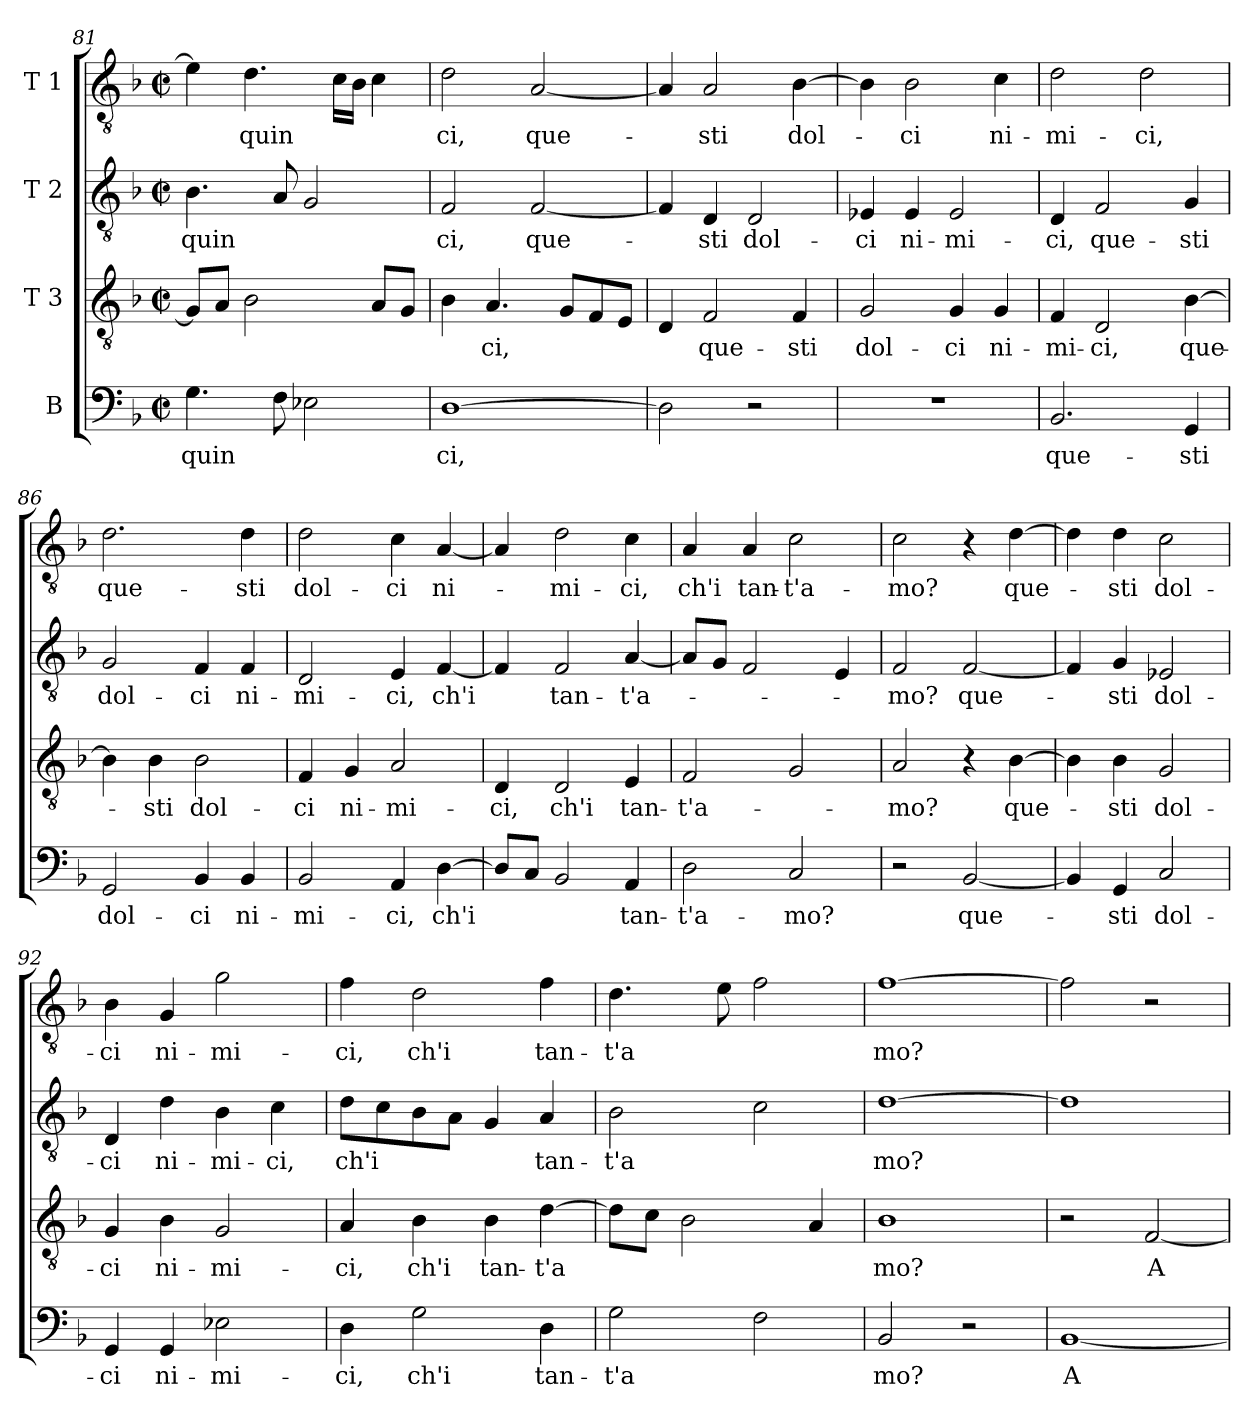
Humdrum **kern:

**kern	**text	**kern	**text	**kern	**text	**kern	**text
*part4	*part4	*part3	*part3	*part2	*part2	*part1	*part1
*staff4	*staff4	*staff3	*staff3	*staff2	*staff2	*staff1	*staff1
*I"B	*	*I"T 3	*	*I"T 2	*	*I"T 1	*
*clefF4	*	*clefGv2	*	*clefGv2	*	*clefGv2	*
*k[b-]	*	*k[b-]	*	*k[b-]	*	*k[b-]	*
*F:	*	*F:	*	*F:	*	*F:	*
*M2/2	*	*M2/2	*	*M2/2	*	*M2/2	*
*met(c|)	*	*met(c|)	*	*met(c|)	*	*met(c|)	*
=81	=81	=81	=81	=81	=81	=81	=81
!	!LO:LY:b	!	!	!	!LO:LY:b	!	!
4.G\	quin	8G/L]	.	4.B-\	quin	4e-\]	.
.	.	8A/J	.	.	.	.	.
!	!	!	!	!	!	!	!LO:LY:b
.	.	2B-\	.	.	.	4.d\	quin
8F\	.	.	.	8A/	.	.	.
2E-X\	.	.	.	2G/	.	.	.
.	.	.	.	.	.	16c\LL	.
.	.	.	.	.	.	16B-\JJ	.
.	.	8A/L	.	.	.	4c\	.
.	.	8G/J	.	.	.	.	.
!!LO:LB:g=z
=82	=82	=82	=82	=82	=82	=82	=82
!	!LO:LY:b	!	!	!	!LO:LY:b	!	!LO:LY:b
[1D	ci,	4B-\	.	2F/	ci,	2d\	ci,
!	!	!	!LO:LY:b	!	!	!	!
.	.	4.A/	ci,	.	.	.	.
!	!	!	!	!	!LO:LY:b	!	!LO:LY:b
.	.	.	.	[2F/	que-	[2A/	que-
.	.	8G/L	.	.	.	.	.
.	.	8F/	.	.	.	.	.
.	.	8E/J	.	.	.	.	.
=83	=83	=83	=83	=83	=83	=83	=83
2D\]	.	4D/	.	4F/]	.	4A/]	.
!	!	!	!LO:LY:b	!	!LO:LY:b	!	!LO:LY:b
.	.	2F/	que-	4D/	-sti	2A/	-sti
!	!	!	!	!	!LO:LY:b	!	!
2r	.	.	.	2D/	dol-	.	.
!	!	!	!LO:LY:b	!	!	!	!LO:LY:b
.	.	4F/	-sti	.	.	[4B-\	dol-
=84	=84	=84	=84	=84	=84	=84	=84
!	!	!	!LO:LY:b	!	!LO:LY:b	!	!
1r	.	2G/	dol-	4E-X/	-ci	4B-\]	.
!	!	!	!	!	!LO:LY:b	!	!LO:LY:b
.	.	.	.	4E-/	ni-	2B-\	-ci
!	!	!	!LO:LY:b	!	!LO:LY:b	!	!
.	.	4G/	-ci	2E-/	-mi-	.	.
!	!	!	!LO:LY:b	!	!	!	!LO:LY:b
.	.	4G/	ni-	.	.	4c\	ni-
=85	=85	=85	=85	=85	=85	=85	=85
!	!LO:LY:b	!	!LO:LY:b	!	!LO:LY:b	!	!LO:LY:b
2.BB-/	que-	4F/	-mi-	4D/	-ci,	2d\	-mi-
!	!	!	!LO:LY:b	!	!LO:LY:b	!	!
.	.	2D/	-ci,	2F/	que-	.	.
!	!	!	!	!	!	!	!LO:LY:b
.	.	.	.	.	.	2d\	-ci,
!	!LO:LY:b	!	!LO:LY:b	!	!LO:LY:b	!	!
4GG/	-sti	[4B-\	que-	4G/	-sti	.	.
=86	=86	=86	=86	=86	=86	=86	=86
!	!LO:LY:b	!	!	!	!LO:LY:b	!	!LO:LY:b
2GG/	dol-	4B-\]	.	2G/	dol-	2.d\	que-
!	!	!	!LO:LY:b	!	!	!	!
.	.	4B-\	-sti	.	.	.	.
!	!LO:LY:b	!	!LO:LY:b	!	!LO:LY:b	!	!
4BB-/	-ci	2B-\	dol-	4F/	-ci	.	.
!	!LO:LY:b	!	!	!	!LO:LY:b	!	!LO:LY:b
4BB-/	ni-	.	.	4F/	ni-	4d\	-sti
!!LO:PB:g=z
=87	=87	=87	=87	=87	=87	=87	=87
!	!LO:LY:b	!	!LO:LY:b	!	!LO:LY:b	!	!LO:LY:b
2BB-/	-mi-	4F/	-ci	2D/	-mi-	2d\	dol-
!	!	!	!LO:LY:b	!	!	!	!
.	.	4G/	ni-	.	.	.	.
!	!LO:LY:b	!	!LO:LY:b	!	!LO:LY:b	!	!LO:LY:b
4AA/	-ci,	2A/	-mi-	4E/	-ci,	4c\	-ci
!	!LO:LY:b	!	!	!	!LO:LY:b	!	!LO:LY:b
[4D\	ch'i	.	.	[4F/	ch'i	[4A/	ni-
=88	=88	=88	=88	=88	=88	=88	=88
!	!	!	!LO:LY:b	!	!	!	!
8D/L]	.	4D/	-ci,	4F/]	.	4A/]	.
8C/J	.	.	.	.	.	.	.
!	!	!	!LO:LY:b	!	!LO:LY:b	!	!LO:LY:b
2BB-/	.	2D/	ch'i	2F/	tan-	2d\	-mi-
!	!LO:LY:b	!	!LO:LY:b	!	!LO:LY:b	!	!LO:LY:b
4AA/	tan-	4E/	tan-	[4A/	-t'a-	4c\	-ci,
=89	=89	=89	=89	=89	=89	=89	=89
!	!LO:LY:b	!	!LO:LY:b	!	!	!	!LO:LY:b
2D\	-t'a-	2F/	-t'a-	8A/L]	.	4A/	ch'i
.	.	.	.	8G/J	.	.	.
!	!	!	!	!	!	!	!LO:LY:b
.	.	.	.	2F/	.	4A/	tan-
!	!LO:LY:b	!	!	!	!	!	!LO:LY:b
2C/	-mo?	2G/	.	.	.	2c\	-t'a-
.	.	.	.	4E/	.	.	.
=90	=90	=90	=90	=90	=90	=90	=90
!	!	!	!LO:LY:b	!	!LO:LY:b	!	!LO:LY:b
2r	.	2A/	-mo?	2F/	-mo?	2c\	-mo?
!	!LO:LY:b	!	!	!	!LO:LY:b	!	!
[2BB-/	que-	4r	.	[2F/	que-	4r	.
!	!	!	!LO:LY:b	!	!	!	!LO:LY:b
.	.	[4B-\	que-	.	.	[4d\	que-
=91	=91	=91	=91	=91	=91	=91	=91
4BB-/]	.	4B-\]	.	4F/]	.	4d\]	.
!	!LO:LY:b	!	!LO:LY:b	!	!LO:LY:b	!	!LO:LY:b
4GG/	-sti	4B-\	-sti	4G/	-sti	4d\	-sti
!	!LO:LY:b	!	!LO:LY:b	!	!LO:LY:b	!	!LO:LY:b
2C/	dol-	2G/	dol-	2E-X/	dol-	2c\	dol-
!!LO:LB:g=z
=92	=92	=92	=92	=92	=92	=92	=92
!	!LO:LY:b	!	!LO:LY:b	!	!LO:LY:b	!	!LO:LY:b
4GG/	-ci	4G/	-ci	4D/	-ci	4B-\	-ci
!	!LO:LY:b	!	!LO:LY:b	!	!LO:LY:b	!	!LO:LY:b
4GG/	ni-	4B-\	ni-	4d\	ni-	4G/	ni-
!	!LO:LY:b	!	!LO:LY:b	!	!LO:LY:b	!	!LO:LY:b
2E-X\	-mi-	2G/	-mi-	4B-\	-mi-	2g\	-mi-
!	!	!	!	!	!LO:LY:b	!	!
.	.	.	.	4c\	-ci,	.	.
=93	=93	=93	=93	=93	=93	=93	=93
!	!LO:LY:b	!	!LO:LY:b	!	!LO:LY:b	!	!LO:LY:b
4D\	-ci,	4A/	-ci,	8d\L	ch'i	4f\	-ci,
.	.	.	.	8c\	.	.	.
!	!LO:LY:b	!	!LO:LY:b	!	!	!	!LO:LY:b
2G\	ch'i	4B-\	ch'i	8B-\	.	2d\	ch'i
.	.	.	.	8A\J	.	.	.
!	!	!	!LO:LY:b	!	!	!	!
.	.	4B-\	tan-	4G/	.	.	.
!	!LO:LY:b	!	!LO:LY:b	!	!LO:LY:b	!	!LO:LY:b
4D\	tan-	[4d\	-t'a	4A/	tan-	4f\	tan-
=94	=94	=94	=94	=94	=94	=94	=94
!	!LO:LY:b	!	!	!	!LO:LY:b	!	!LO:LY:b
2G\	-t'a	8d\L]	.	2B-\	-t'a	4.d\	-t'a
.	.	8c\J	.	.	.	.	.
.	.	2B-\	.	.	.	.	.
.	.	.	.	.	.	8e\	.
2F\	.	.	.	2c\	.	2f\	.
.	.	4A/	.	.	.	.	.
=95	=95	=95	=95	=95	=95	=95	=95
!	!LO:LY:b	!	!LO:LY:b	!	!LO:LY:b	!	!LO:LY:b
2BB-/	mo?	1B-	mo?	[1d	mo?	[1f	mo?
2r	.	.	.	.	.	.	.
=96	=96	=96	=96	=96	=96	=96	=96
!	!LO:LY:b	!	!	!	!	!	!
[1BB-	A-	2r	.	1d]	.	2f\]	.
!	!	!	!LO:LY:b	!	!	!	!
.	.	[2F/	A-	.	.	2r	.
=	=	=	=	=	=	=	=
*-	*-	*-	*-	*-	*-	*-	*-
